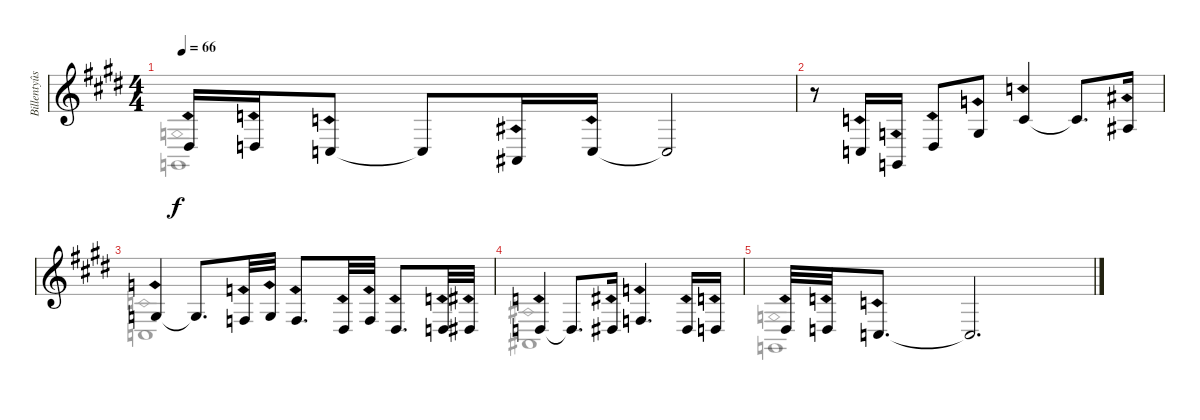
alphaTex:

\track ("Billentyûs 1 (David Rosenthal)" "Billentyûs") {instrument percussiveorgan}
\staff {score}
\tuning (E4 B3 G3 D3 A2 E2 B1) {hide}
\voice
\ts (4 4)
\tempo 66
\clef g2
\ks e
1.4{ph 12}.16{dy f} 0.4{ph 12}.16 3.5{ph 12}.8 3.5{t}.8 1.5{ph 12}.16 3.5{ph 12}.16 3.5{t}.2 |
r.8 3.5{ph 12}.16 3.6{ph 12}.16 1.4{ph 12}.8 0.3{ph 12}.8 1.2{ph 12}.4 1.2{t}.8{d} 3.3{ph 12}.16 |
0.3{ph 12}.4 0.3{t}.8{d} 3.4{ph 12}.32 0.3{ph 12}.32 3.4{ph 12}.8{d} 1.4{ph 12}.32 3.4{ph 12}.32 1.4{ph 12}.8{d} 0.4{ph 12}.32 1.4{ph 12}.32 |
0.4{ph 12}.4 0.4{t}.8{d} 1.4{ph 12}.16 3.4{ph 12}.4{d} 1.4{ph 12}.16 0.4{ph 12}.16 |
1.4{ph 12}.32 0.4{ph 12}.32 3.5{ph 12}.8{d} 3.5{t}.2{d} |
\voice
\clef g2
\ottava regular
\simile none
\ks e
3.6{ph 12}.1{dy f} |
|
3.5{ph 12}.1 |
1.5{ph 12}.1 |
3.6{ph 12}.1 |
